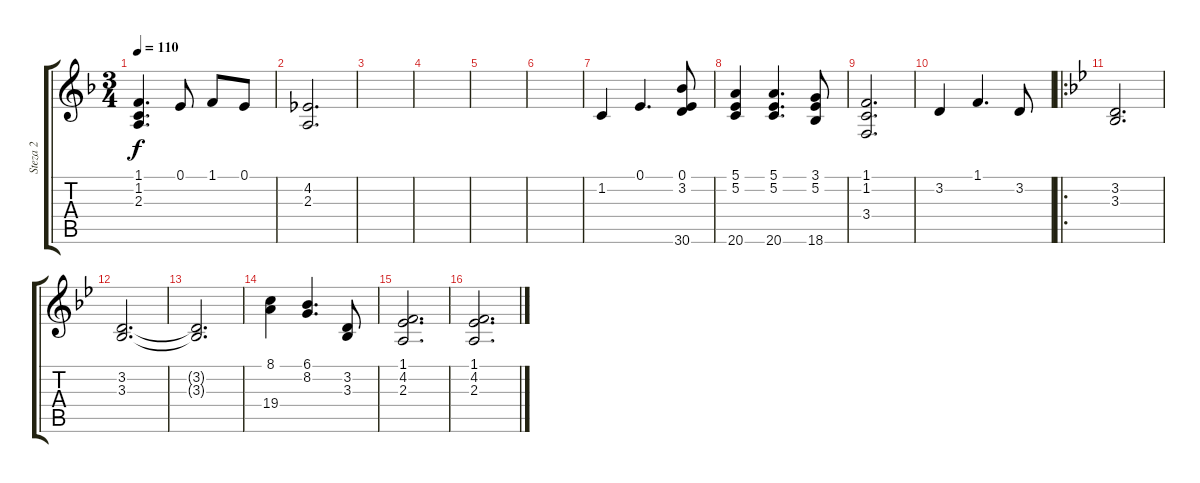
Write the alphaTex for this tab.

\track ("Steza 2" "Steza 2") {instrument accordion}
\staff {score tabs}
\tuning (E4 B3 G3 D3 A2 E2) {hide}
\ts (3 4)
\tempo 110
\clef g2
\ks f
(1.1 1.2 2.3).4{d dy f} 0.1.8 1.1.8 0.1.8 |
(4.2 2.3).2{d} |
|
|
|
|
1.2.4 0.1.4{d} (0.1 3.2 30.6).8 |
(5.1 5.2 20.6).4 (5.1 5.2 20.6).4{d} (3.1 5.2 18.6).8 |
(1.1 1.2 3.4).2{d} |
3.2.4 1.1.4{d} 3.2.8 |
\ro
\ks bb
(3.2 3.3).2{d} |
(3.2 3.3).2{d} |
(3.2{t} 3.3{t}).2{d} |
(8.1 19.4).4 (6.1 8.2).4{d} (3.2 3.3).8 |
(1.1 4.2 2.3).2{d} |
(1.1 4.2 2.3).2{d}
